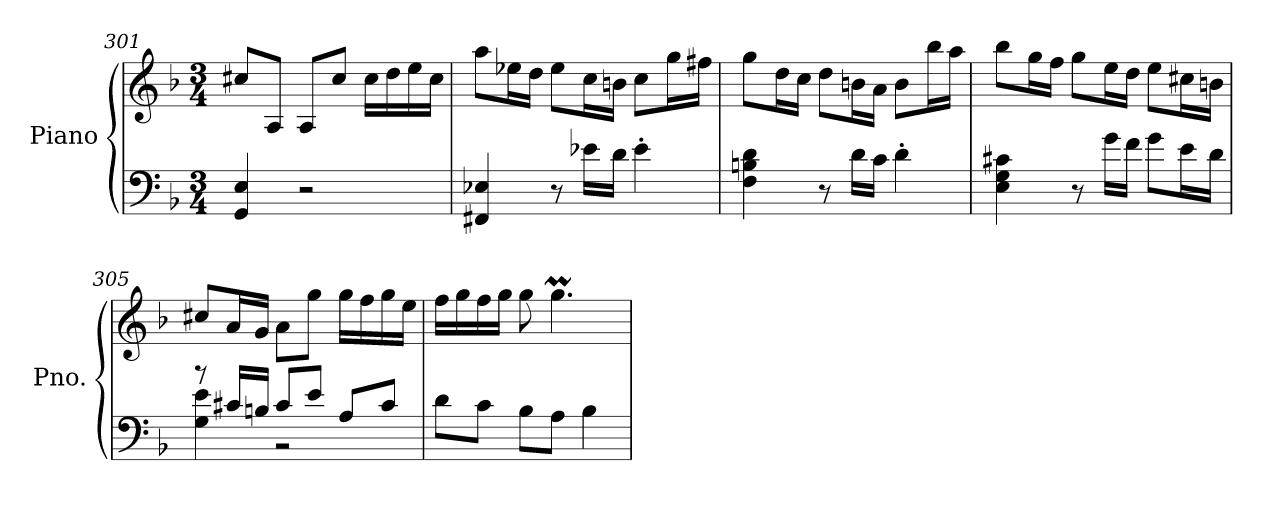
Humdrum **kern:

**kern	**kern
*part1	*part1
*staff2	*staff1
*I"Piano	*
*I'Pno.	*
*clefF4	*clefG2
*k[b-]	*k[b-]
*M3/4	*M3/4
=301	=301
4GG/ 4E/	8cc#X/L
.	8A/J
2r	8A/L
.	8cc#/J
.	16cc#\LL
.	16dd\
.	16ee\
.	16cc#\JJ
=302	=302
4FF#X/ 4E-X/	8aa\L
.	16ee-X\L
.	16dd\JJ
8r	8ee-\L
16e-X\LL	16cc\L
16d\JJ	16bn\JJ
4e-'\	8cc\L
.	16gg\L
.	16ff#X\JJ
=303	=303
4F\ 4Bn\ 4d\	8gg\L
.	16dd\L
.	16cc\JJ
8r	8dd\L
16d\LL	16bn\L
16c\JJ	16a\JJ
4d'\	8b\L
.	16bb-\L
.	16aa\JJ
=304	=304
4E\ 4G\ 4c#X\	8bb-\L
.	16gg\L
.	16ff\JJ
8r	8gg\L
16g\LL	16ee\L
16f\JJ	16dd\JJ
8g\L	8ee\L
16e\L	16cc#X\L
16d\JJ	16bn\JJ
=305	=305
*^	*
8r	4G\ 4e\	8cc#X/L
16c#X/LL	.	16a/L
16Bn/JJ	.	16g/JJ
8c#/L	2r	8a\L
8e/J	.	8gg\J
8A/L	.	16gg\LL
.	.	16ff\
8c#/J	.	16gg\
.	.	16ee\JJ
*v	*v	*
=306	=306
8d\L	16ff\LL
.	16gg\
8c\J	16ff\
.	16gg\JJ
8B-\L	8gg\
8A\J	4.ggM\
4B-\	.
=	=
*-	*-
